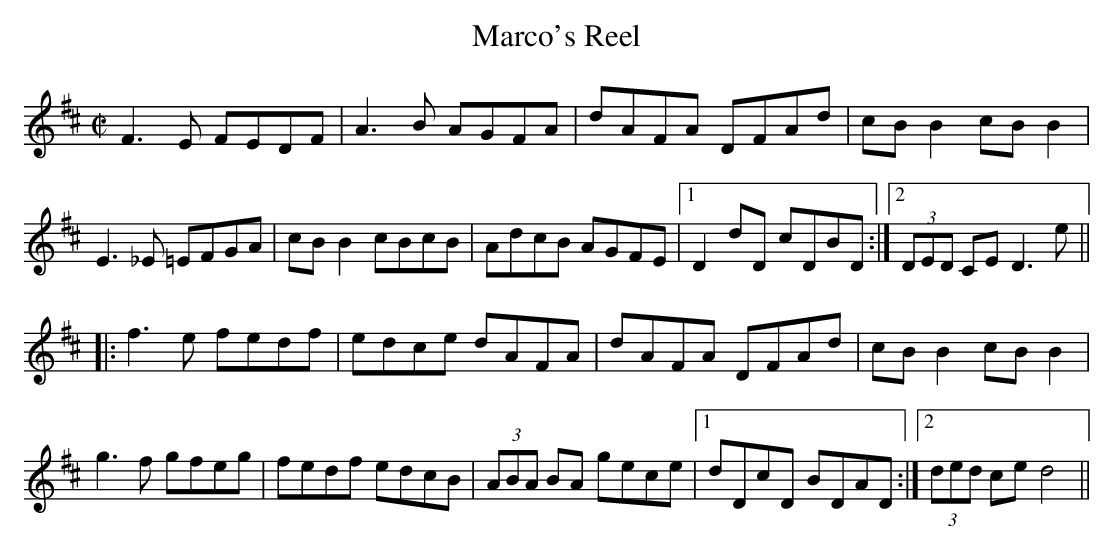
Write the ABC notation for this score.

X:1
T:Marco's Reel
M:C|
L:1/8
K:D
F3  E FEDF|A3  B AGFA|dAFA DFAd|cBB2 cBB2|
E3  _E =EFGA|cBB2 cBcB|AdcB AGFE|1 D2dD cDBD:|2 (3DED CE D3 e||
|:f3  e fedf|edce dAFA|dAFA DFAd|cBB2 cBB2|
g3  f gfeg|fedf edcB|(3ABA BA gece|1dDcD BDAD :|2 (3ded ce d4  ||
